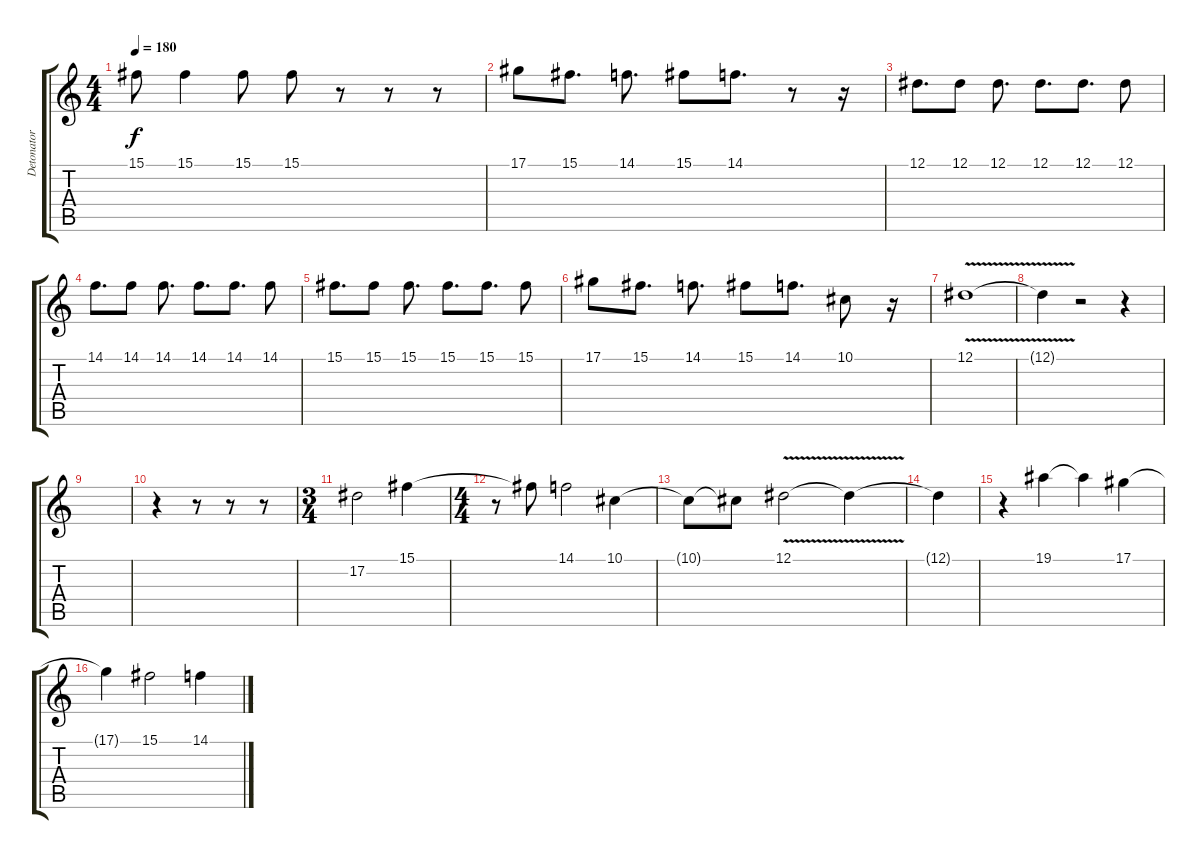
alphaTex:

\track ("Detonator" "Detonator") {instrument altosax}
\staff {score tabs}
\tuning (Eb4 Bb3 Gb3 Db3 Ab2 Eb2) {hide}
\ts (4 4)
\tempo 180
\clef g2
\ks c
15.1.8{dy f} 15.1.4 15.1.8 15.1.8 r.8 r.8 r.8 |
17.1.8 15.1.8{d} 14.1.8{d} 15.1.8 14.1.8{d} r.8 r.16 |
12.1.8{d} 12.1.8 12.1.8{d} 12.1.8{d} 12.1.8{d} 12.1.8 |
14.1.8{d} 14.1.8 14.1.8{d} 14.1.8{d} 14.1.8{d} 14.1.8 |
15.1.8{d} 15.1.8 15.1.8{d} 15.1.8{d} 15.1.8{d} 15.1.8 |
17.1.8 15.1.8{d} 14.1.8{d} 15.1.8 14.1.8{d} 10.1.8 r.16 |
12.1{v}.1 |
12.1{t}.4 r.2 r.4 |
|
r.4 r.8 r.8 r.8 |
\ts (3 4)
17.2.2 15.1.4 |
\ts (4 4)
r.8 15.1{t}.8 14.1.2 10.1.4 |
10.1{t}.8 10.1{t}.8 12.1{v}.2 12.1{t}.4 |
12.1{t}.4 |
r.4 19.1.4 19.1{t}.4 17.1.4 |
17.1{t}.4 15.1.2 14.1.4
